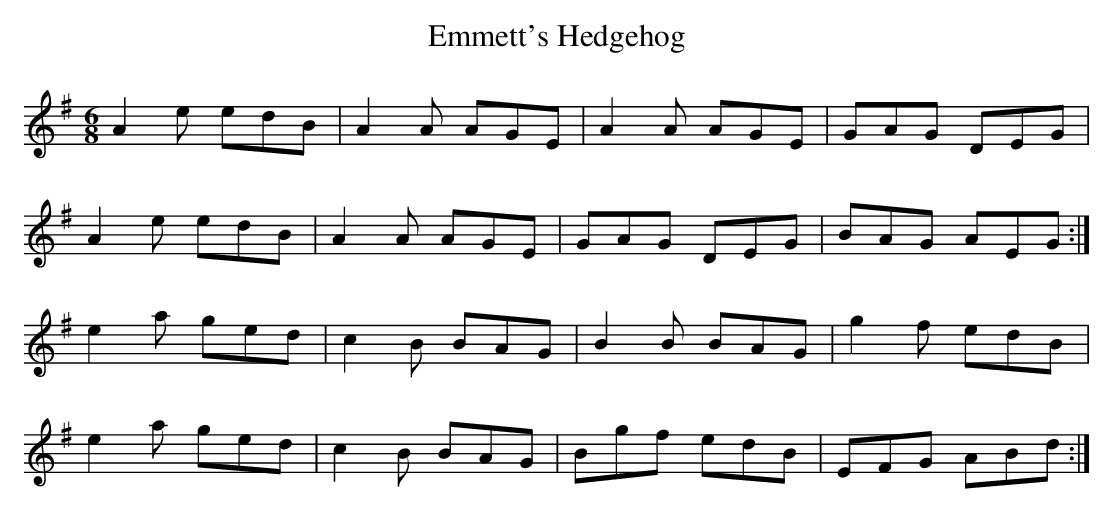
X:1
T:Emmett's Hedgehog
M:6/8
L:1/8
K:Ador
A2e edB | A2A AGE | A2A AGE | GAG DEG |
A2e edB | A2A AGE | GAG DEG | BAG AEG :|
e2a ged | c2B BAG | B2B BAG | g2f edB |
e2a ged | c2B BAG | Bgf edB | EFG ABd :|
